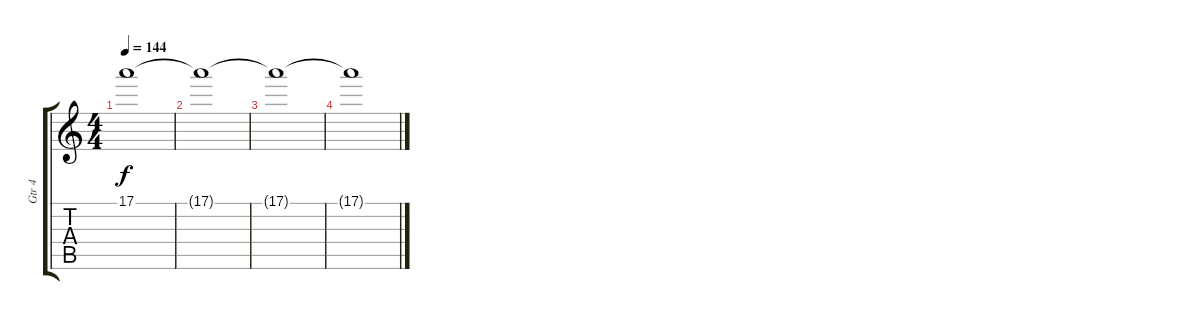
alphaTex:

\track ("Gtr 4" "Gtr 4") {instrument electricguitarjazz}
\staff {score tabs}
\tuning (E4 B3 G3 D3 A2 E2) {hide}
\ts (4 4)
\tempo 144
\clef g2
\ks c
17.1{t}.1{dy f} |
17.1{t}.1 |
17.1{t}.1 |
17.1{t}.1
